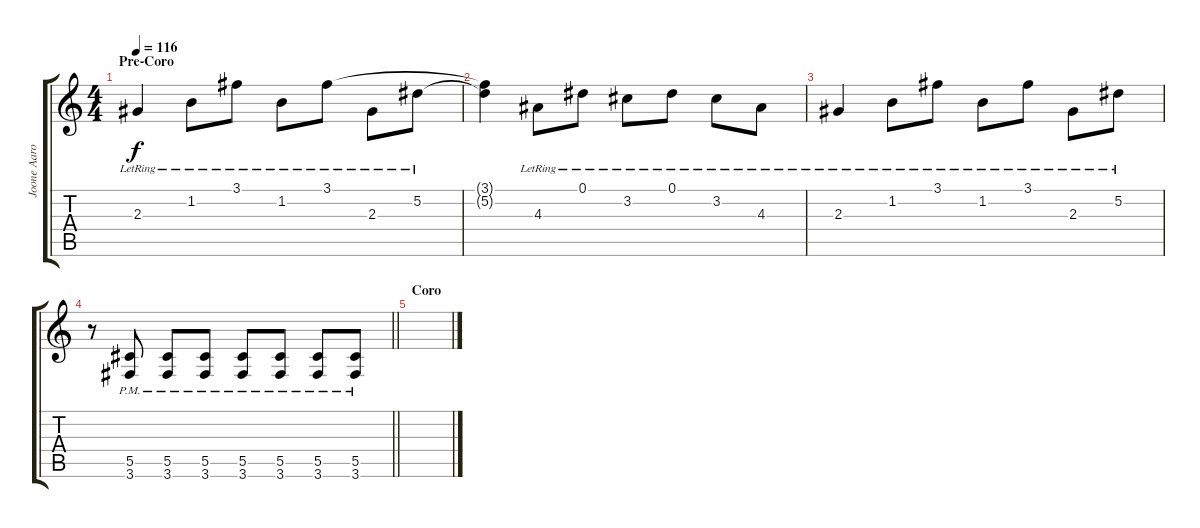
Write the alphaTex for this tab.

\track ("Joone Aaron Acústica" "Joone Aaro") {instrument acousticguitarsteel}
\staff {score tabs}
\tuning (Eb4 Bb3 Gb3 Db3 Ab2 Eb2) {hide}
\ts (4 4)
\section ("" "Pre-Coro")
\tempo 116
\clef g2
\ks c
2.3{lr}.4{dy f} 1.2{lr}.8 3.1{lr}.8 1.2{lr}.8 3.1{lr}.8 2.3{lr}.8 5.2{lr}.8 |
(3.1{t} 5.2{t}).4 4.3{lr}.8 0.1{lr}.8 3.2{lr}.8 0.1{lr}.8 3.2{lr}.8 4.3{lr}.8 |
2.3{lr}.4 1.2{lr}.8 3.1{lr}.8 1.2{lr}.8 3.1{lr}.8 2.3{lr}.8 5.2{lr}.8 |
\barLineRight lightlight
r.8 (5.5{pm} 3.6{pm}).8 (5.5{pm} 3.6{pm}).8 (5.5{pm} 3.6{pm}).8 (5.5{pm} 3.6{pm}).8 (5.5{pm} 3.6{pm}).8 (5.5{pm} 3.6{pm}).8 (5.5{pm} 3.6{pm}).8 |
\section ("" "Coro")
